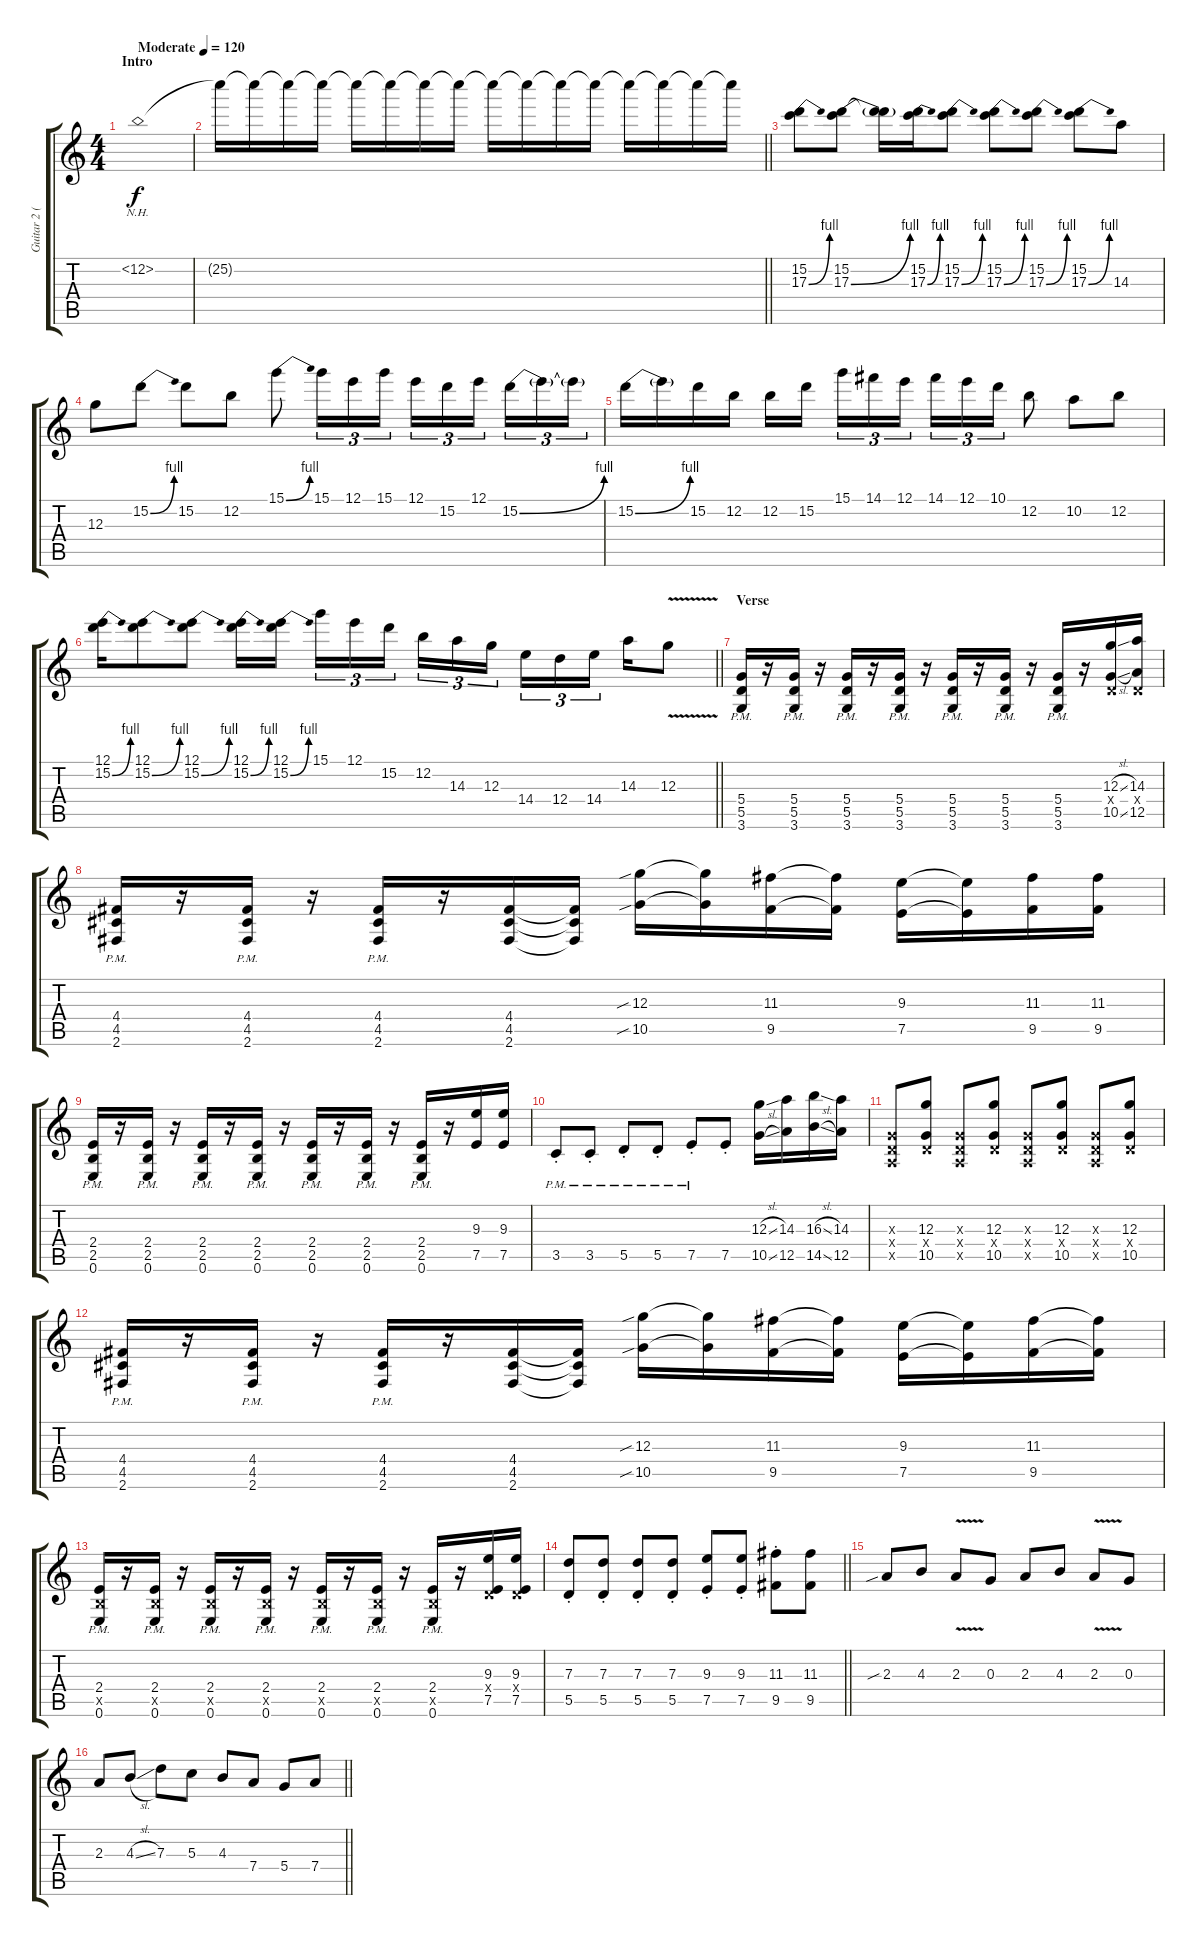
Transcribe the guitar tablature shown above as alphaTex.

\track ("Guitar 2 (Iero)" "Guitar 2 (") {instrument overdrivenguitar}
\staff {score tabs}
\tuning (E4 B3 G3 D3 A2 E2) {hide}
\ts (4 4)
\section ("" "Intro")
\tempo (120 "Moderate")
\tempo 100
\tempo (120 "Moderate")
\clef g2
\ks c
25.2{nh}.1{dy f volume 9 balance 15 instrument overdrivenguitar} |
\barLineRight lightlight
25.2{t}.16{instrument overdrivenguitar} 25.2{t}.16 25.2{t}.16 25.2{t}.16 25.2{t}.16 25.2{t}.16 25.2{t}.16 25.2{t}.16 25.2{t}.16 25.2{t}.16 25.2{t}.16 25.2{t}.16 25.2{t}.16 25.2{t}.16 25.2{t}.16 25.2{t}.16 |
(15.2 17.3{be (bend 0 0 60 4)}).8{volume 15} (15.2 17.3{be (bend 0 0 60 4)}).8 (15.2{t} 17.3{t}).16 (15.2 17.3{be (bend 0 0 60 4)}).16 (15.2 17.3{be (bend 0 0 60 4)}).8 (15.2 17.3{be (bend 0 0 60 4)}).8 (15.2 17.3{be (bend 0 0 60 4)}).8 (15.2 17.3{be (bend 0 0 60 4)}).8 14.3.8 |
12.3.8 15.2{be (bend 0 0 60 4)}.8 15.2.8 12.2.8 15.1{be (bend 0 0 60 4)}.8 15.1.16{tu (3 2)} 12.1.16{tu (3 2)} 15.1.16{tu (3 2)} 12.1.16{tu (3 2)} 15.2.16{tu (3 2)} 12.1.16{tu (3 2) beam splitsecondary} 15.2{be (bend 0 0 60 4)}.16{tu (3 2)} 15.2{t}.16{tu (3 2)} 15.2{t}.16{tu (3 2)} |
15.2{be (bend 0 0 60 4)}.16 15.2{t}.16 15.2.16 12.2.16 12.2.16 15.2.16{beam splitsecondary} 15.1.16{tu (3 2)} 14.1.16{tu (3 2)} 12.1.16{tu (3 2)} 14.1.16{tu (3 2)} 12.1.16{tu (3 2)} 10.1.16{tu (3 2)} 12.2.8 10.2.8 12.2.8 |
\barLineRight lightlight
(12.1 15.2{be (bend 0 0 60 4)}).16 (12.1 15.2{be (bend 0 0 60 4)}).8 (12.1 15.2{be (bend 0 0 60 4)}).8 (12.1 15.2{be (bend 0 0 60 4)}).16 (12.1 15.2{be (bend 0 0 60 4)}).16{beam splitsecondary} 15.1.16{tu (3 2)} 12.1.16{tu (3 2)} 15.2.16{tu (3 2) beam splitsecondary} 12.2.16{tu (3 2)} 14.3.16{tu (3 2)} 12.3.16{tu (3 2) beam splitsecondary} 14.4.16{tu (3 2)} 12.4.16{tu (3 2)} 14.4.16{tu (3 2) beam splitsecondary} 14.3.16 12.3{v}.8 |
\section ("" "Verse")
(5.4 5.5{pm} 3.6{pm}).16{volume 12} r.16 (5.4{pm} 5.5{pm} 3.6{pm}).16 r.16 (5.4{pm} 5.5{pm} 3.6{pm}).16 r.16 (5.4{pm} 5.5{pm} 3.6{pm}).16 r.16 (5.4{pm} 5.5{pm} 3.6{pm}).16 r.16 (5.4{pm} 5.5{pm} 3.6{pm}).16 r.16 (5.4{pm} 5.5{pm} 3.6{pm}).16 r.16 (12.3{sl} 0.4{x} 10.5{sl}).16 (14.3 0.4{x} 12.5).16 |
(4.4{pm} 4.5{pm} 2.6{pm}).16 r.16 (4.4{pm} 4.5{pm} 2.6{pm}).16 r.16 (4.4{pm} 4.5{pm} 2.6{pm}).16 r.16 (4.4 4.5 2.6).16 (4.4{t} 4.5{t} 2.6{t}).16 (12.3{sib} 10.5{sib}).16 (12.3{t} 10.5{t}).16 (11.3 9.5).16 (11.3{t} 9.5{t}).16 (9.3 7.5).16 (9.3{t} 7.5{t}).16 (11.3 9.5).16 (11.3 9.5).16 |
(2.4{pm} 2.5{pm} 0.6{pm}).16 r.16 (2.4{pm} 2.5{pm} 0.6{pm}).16 r.16 (2.4{pm} 2.5{pm} 0.6{pm}).16 r.16 (2.4{pm} 2.5{pm} 0.6{pm}).16 r.16 (2.4{pm} 2.5{pm} 0.6{pm}).16 r.16 (2.4{pm} 2.5{pm} 0.6{pm}).16 r.16 (2.4{pm} 2.5{pm} 0.6{pm}).16 r.16 (9.3 7.5).16 (9.3 7.5).16 |
3.5{pm st}.8 3.5{pm st}.8 5.5{pm st}.8 5.5{pm st}.8 7.5{pm st}.8 7.5{st}.8 (12.3{sl} 10.5{sl}).16 (14.3 12.5).16 (16.3{sl} 14.5{sl}).16 (14.3 12.5).16 |
(0.3{x} 0.4{x} 0.5{x}).8 (12.3 0.4{x} 10.5).8 (0.3{x} 0.4{x} 0.5{x}).8 (12.3 0.4{x} 10.5).8 (0.3{x} 0.4{x} 0.5{x}).8 (12.3 0.4{x} 10.5).8 (0.3{x} 0.4{x} 0.5{x}).8 (12.3 0.4{x} 10.5).8 |
(4.4{pm} 4.5{pm} 2.6{pm}).16 r.16 (4.4{pm} 4.5{pm} 2.6{pm}).16 r.16 (4.4{pm} 4.5{pm} 2.6{pm}).16 r.16 (4.4 4.5 2.6).16 (4.4{t} 4.5{t} 2.6{t}).16 (12.3{sib} 10.5{sib}).16 (12.3{t} 10.5{t}).16 (11.3 9.5).16 (11.3{t} 9.5{t}).16 (9.3 7.5).16 (9.3{t} 7.5{t}).16 (11.3 9.5).16 (11.3{t} 9.5{t}).16 |
(2.4{pm} 2.5{pm x} 0.6{pm}).16 r.16 (2.4{pm} 2.5{pm x} 0.6{pm}).16 r.16 (2.4{pm} 2.5{pm x} 0.6{pm}).16 r.16 (2.4{pm} 2.5{pm x} 0.6{pm}).16 r.16 (2.4{pm} 2.5{pm x} 0.6{pm}).16 r.16 (2.4{pm} 2.5{pm x} 0.6{pm}).16 r.16 (2.4{pm} 2.5{pm x} 0.6{pm}).16 r.16 (9.3 0.4{x} 7.5).16 (9.3 0.4{x} 7.5).16 |
\barLineRight lightlight
(7.3{st} 5.5{st}).8 (7.3{st} 5.5{st}).8 (7.3{st} 5.5{st}).8 (7.3{st} 5.5{st}).8 (9.3{st} 7.5{st}).8{volume 16} (9.3{st} 7.5{st}).8 (11.3{st} 9.5{st}).8 (11.3 9.5).8 |
\section ("" "")
2.3{sib}.8{volume 14} 4.3.8 2.3{v}.8 0.3.8 2.3.8 4.3.8 2.3{v}.8 0.3.8 |
\barLineRight lightlight
2.3.8 4.3{sl}.8 7.3.8 5.3.8 4.3.8 7.4.8 5.4.8 7.4.8
